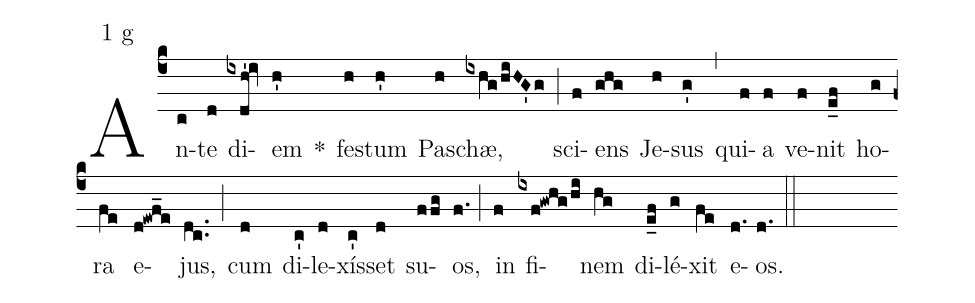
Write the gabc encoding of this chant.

mode:1 g;
%%
(c4) An(c)te(d) di(ixdh'!iv)em(h') *() fe(h)stum(h') Pa(h)schæ,(ixhg/hiHG'g) (;) sci(f)ens(ghg) Je(h)sus(g') (,) qui(f)a(f) ve(f)nit(e_f) ho(g)ra(fe) e(d!ewf_e)jus,(dc..) (;) cum(d) di(c')le(d)xís(c')set(d) su(ffg)os,(f.) (;) in(f) fi(ixf!gwhg/hi)nem(hg) di(e_f)lé(g)xit(fe) e(d.)os.(d.) (::)
